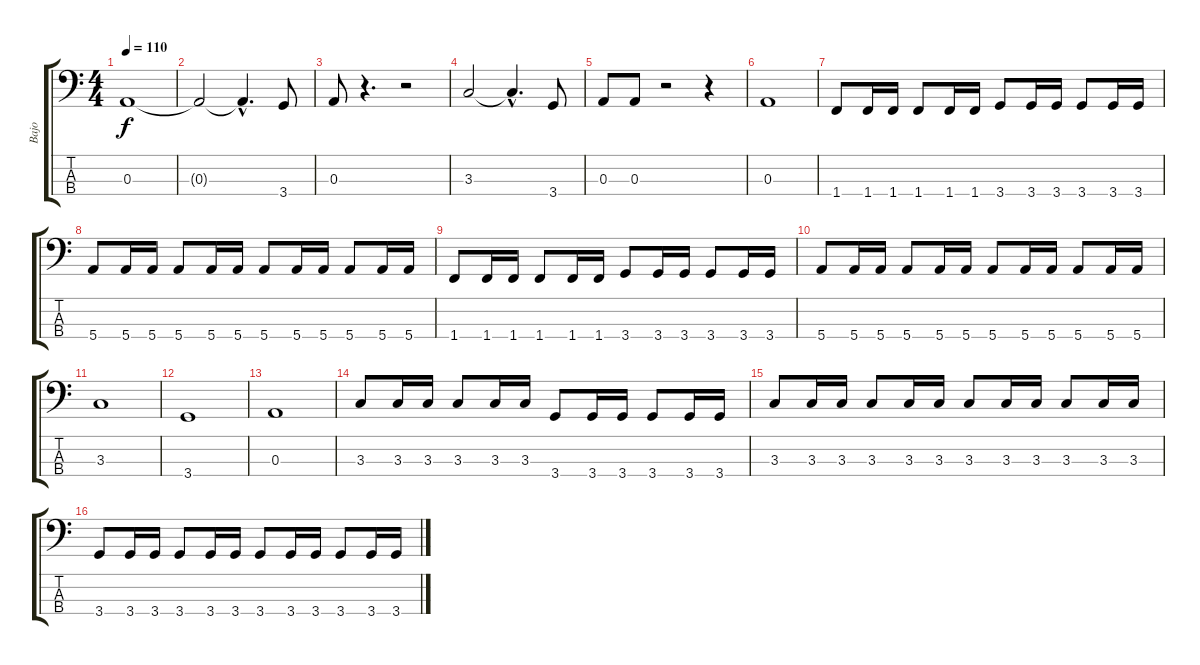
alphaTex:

\track ("Bajo" "Bajo") {instrument electricbassfinger}
\staff {score tabs}
\tuning (G2 D2 A1 E1) {hide}
\ts (4 4)
\tempo 110
\clef f4
\ks c
0.3.1{dy f} |
0.3{t}.2 0.3{hac t}.4{d} 3.4.8 |
0.3.8 r.4{d} r.2 |
3.3.2 3.3{hac t}.4{d} 3.4.8 |
0.3.8 0.3.8 r.2 r.4 |
0.3.1 |
1.4.8 1.4.16 1.4.16 1.4.8 1.4.16 1.4.16 3.4.8 3.4.16 3.4.16 3.4.8 3.4.16 3.4.16 |
5.4.8 5.4.16 5.4.16 5.4.8 5.4.16 5.4.16 5.4.8 5.4.16 5.4.16 5.4.8 5.4.16 5.4.16 |
1.4.8 1.4.16 1.4.16 1.4.8 1.4.16 1.4.16 3.4.8 3.4.16 3.4.16 3.4.8 3.4.16 3.4.16 |
5.4.8 5.4.16 5.4.16 5.4.8 5.4.16 5.4.16 5.4.8 5.4.16 5.4.16 5.4.8 5.4.16 5.4.16 |
3.3.1 |
3.4.1 |
0.3.1 |
3.3.8 3.3.16 3.3.16 3.3.8 3.3.16 3.3.16 3.4.8 3.4.16 3.4.16 3.4.8 3.4.16 3.4.16 |
3.3.8 3.3.16 3.3.16 3.3.8 3.3.16 3.3.16 3.3.8 3.3.16 3.3.16 3.3.8 3.3.16 3.3.16 |
3.4.8 3.4.16 3.4.16 3.4.8 3.4.16 3.4.16 3.4.8 3.4.16 3.4.16 3.4.8 3.4.16 3.4.16
